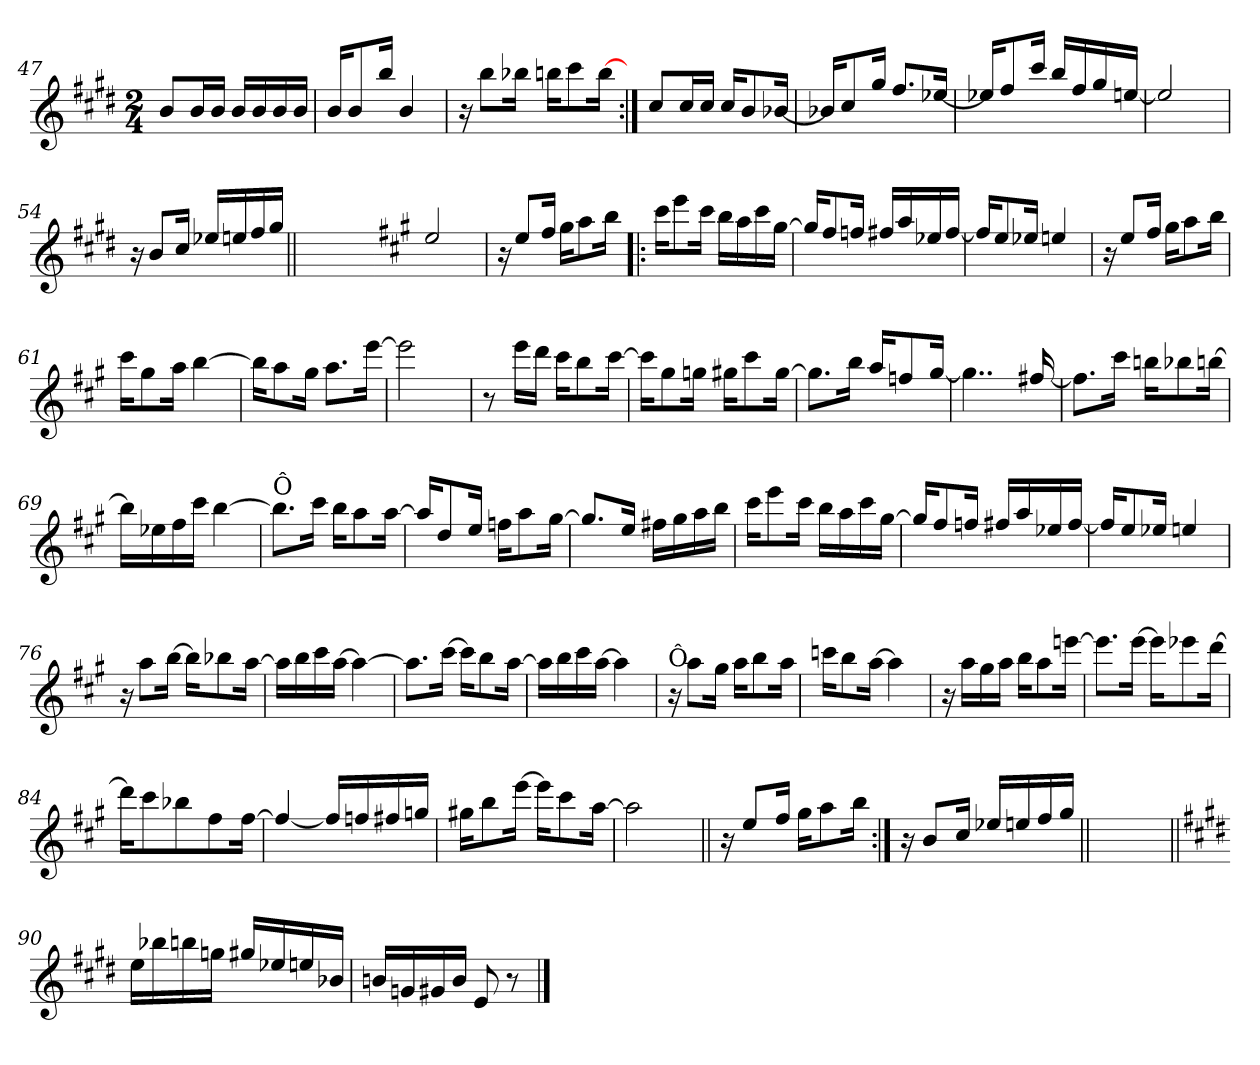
**kern
*part1
*staff1
*clefG2
*k[f#c#g#d#]
*E:
*M2/4
=47
8b/L
16b/L
16b/JJ
16b/LL
16b/
16b/
16b/JJ
=48
16b/KL
8b/
16bb/Jk
4b/
=49
16r
8bb\L
16bb-X\Jk
16bbn\KL
8ccc#\
[16bb\Jk
!!LO:PB:g=z
=50:|!
8cc#/L
16cc#/L
16cc#/JJ
16cc#/KL
8b/
[16b-X/Jk
=51
16b-X/KL]
8cc#/
16gg#/Jk
8.ff#/L
[16ee-X/Jk
=52
16ee-X/KL]
8ff#/
16ccc#/Jk
16bb/LL
16ff#/
16gg#/
[16een/JJ
=53
2ee/]
=54
16r
8b/L
16cc#/Jk
16ee-X/LL
16een/
16ff#/
16gg#/JJ
=54X541||
2ryy
!!LO:LB:g=z
=55-
*k[f#c#g#]
*A:
2ee/
=56
16r
8ee/L
16ff#/Jk
16gg#\KL
8aa\
16bb\Jk
=57!|:
16ccc#\KL
8eee\
16ccc#\Jk
16bb\LL
16aa\
16ccc#\
[16gg#\JJ
=58
16gg#/KL]
8ff#/
16ffn/Jk
16ff#X/LL
16aa/
16ee-X/
[16ff#/JJ
=59
16ff#/KL]
8ee/
16ee-X/Jk
4een/
!!LO:LB:g=z
=60
16r
8ee/L
16ff#/Jk
16gg#\KL
8aa\
16bb\Jk
=61
16ccc#\KL
8gg#\
16aa\Jk
[4bb\
=62
16bb\KL]
8aa\
16gg#\Jk
8.aa\L
[16eee\Jk
=63
2eee\]
=64
8r
16eee\LL
16ddd\JJ
16ccc#\KL
8bb\
[16ccc#\Jk
!!LO:LB:g=z
=65
16ccc#\KL]
8gg#\
16ggn\Jk
16gg#X\KL
8ccc#\
[16gg#\Jk
=66
8.gg#\L]
16bb\Jk
16aa/KL
8ffn/
[16gg#/Jk
=67
4..gg#\]
[16ff#X/
=68
8.ff#\L]
16ccc#\Jk
16bbn\KL
8bb-X\
[16bbn\Jk
=69
16bb\LL]
16ee-X\
16ff#\
16ccc#\JJ
[4bb\
!!LO:LB:g=z
=70
!LO:TX:a:t=Ô
8.bb\L]
16ccc#\Jk
16bb\KL
8aa\
[16aa\Jk
=71
16aa/KL]
8dd/
16ee/Jk
16ffn\KL
8aa\
[16gg#\Jk
=72
8.gg#/L]
16ee/Jk
16ff#X\LL
16gg#\
16aa\
16bb\JJ
=73
16ccc#\KL
8eee\
16ccc#\Jk
16bb\LL
16aa\
16ccc#\
[16gg#\JJ
=74
16gg#/KL]
8ff#/
16ffn/Jk
16ff#X/LL
16aa/
16ee-X/
[16ff#/JJ
!!LO:LB:g=z
=75
16ff#/KL]
8ee/
16ee-X/Jk
4een/
=76
16r
8aa\L
[16bb\Jk
16bb\KL]
8bb-X\
[16aa\Jk
=77
16aa\LL]
16bb\
16ccc#\
[16aa\JJ
4aa\_
=78
8.aa\L]
[16ccc#\Jk
16ccc#\KL]
8bb\
[16aa\Jk
=79
16aa\LL]
16bb\
16ccc#\
[16aa\JJ
4aa\]
!!LO:LB:g=z
=80
!LO:TX:a:t=Ô
16r
8aa\L
16gg#\Jk
16aa\KL
8bb\
16aa\Jk
=81
16cccn\KL
8bb\
[16aa\Jk
4aa\]
=82
16r
16aa\LL
16gg#\
16aa\JJ
16bb\KL
8aa\
[16eeen\Jk
=83
8.eee\L]
[16eee\Jk
16eee\KL]
8eee-X\
[16ddd\Jk
=84
16ddd\KL]
8ccc#\
8bb-X\
8ff#\
[16ff#\Jk
!!LO:LB:g=z
=85
4ff#/_
16ff#/LL]
16ffn/
16ff#X/
16ggn/JJ
=86
16gg#X\KL
8bb\
[16eee\Jk
16eee\KL]
8ccc#\
[16aa\Jk
=87
2aa\]
=88||
16r
8ee/L
16ff#/Jk
16gg#\KL
8aa\
16bb\Jk
=89:|!
16r
8b/L
16cc#/Jk
16ee-X/LL
16een/
16ff#/
16gg#/JJ
=89X892||
2ryy
!!LO:LB:g=z
=90||
*k[f#c#g#d#]
*E:
16ee\LL
16bb-X\
16bbn\
16ggn\JJ
16gg#X/LL
16ee-X/
16een/
16b-X/JJ
=91
16bn/LL
16gn/
16g#X/
16b/JJ
8e/
8r
==
*-
